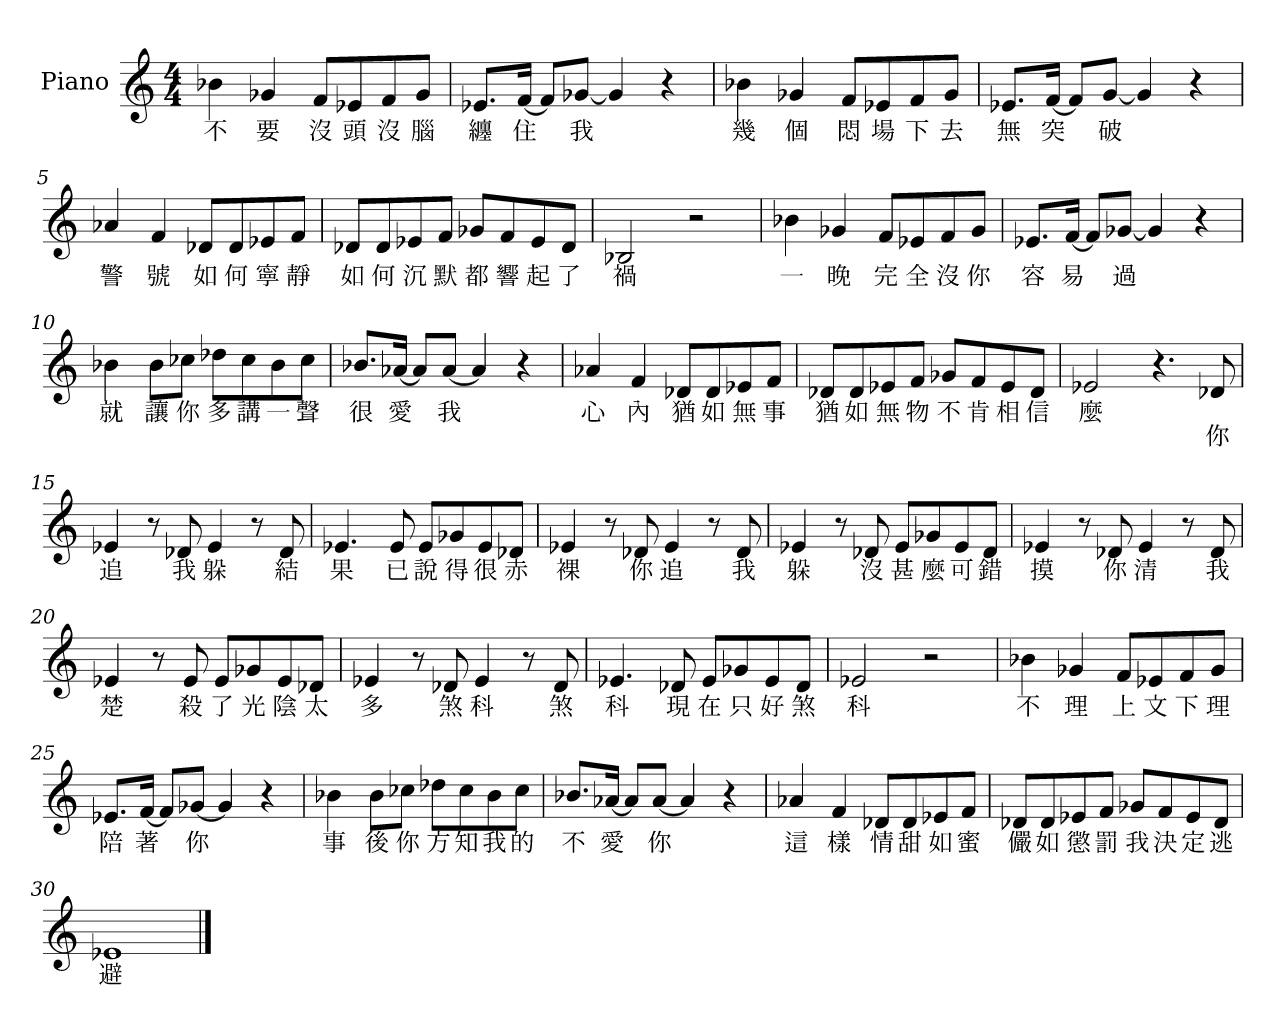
**kern	**text	**text
*part1	*part1	*part1
*staff1	*staff1	*staff1
*I"Piano	*	*
*I'Pno	*	*
*clefG2	*	*
*k[]	*	*
*M4/4	*	*
=1	=1	=1
4b-X\	不	.
4g-X/	要	.
8f/L	沒	.
8e-X/	頭	.
8f/	沒	.
8g-/J	腦	.
=2	=2	=2
8.e-X/L	纏	.
[16f/Jk	住	.
8f/L]	.	.
[8g-X/J	我	.
4g-/]	.	.
4r	.	.
=3	=3	=3
4b-X\	幾	.
4g-X/	個	.
8f/L	悶	.
8e-X/	場	.
8f/	下	.
8g-/J	去	.
=4	=4	=4
8.e-X/L	無	.
[16f/Jk	突	.
8f/L]	.	.
[8g/J	破	.
4g/]	.	.
4r	.	.
!!LO:LB:g=z
=5	=5	=5
4a-X/	警	.
4f/	號	.
8d-X/L	如	.
8d-/	何	.
8e-X/	寧	.
8f/J	靜	.
=6	=6	=6
8d-X/L	如	.
8d-/	何	.
8e-X/	沉	.
8f/J	默	.
8g-X/L	都	.
8f/	響	.
8e-/	起	.
8d-/J	了	.
=7	=7	=7
2B-X/	禍	.
2r	.	.
=8	=8	=8
4b-X\	一	.
4g-X/	晚	.
8f/L	完	.
8e-X/	全	.
8f/	沒	.
8g-/J	你	.
=9	=9	=9
8.e-X/L	容	.
[16f/Jk	易	.
8f/L]	.	.
[8g-X/J	過	.
4g-/]	.	.
4r	.	.
!!LO:LB:g=z
=10	=10	=10
4b-X\	就	.
8b-\L	讓	.
8cc-X\J	你	.
8dd-X\L	多	.
8cc-\	講	.
8b-\	一	.
8cc-\J	聲	.
=11	=11	=11
8.b-X/L	很	.
[16a-X/Jk	愛	.
8a-/L]	.	.
[8a-/J	我	.
4a-/]	.	.
4r	.	.
=12	=12	=12
4a-X/	心	.
4f/	內	.
8d-X/L	猶	.
8d-/	如	.
8e-X/	無	.
8f/J	事	.
=13	=13	=13
8d-X/L	猶	.
8d-/	如	.
8e-X/	無	.
8f/J	物	.
8g-X/L	不	.
8f/	肯	.
8e-/	相	.
8d-/J	信	.
=14	=14	=14
2e-X/	麼	.
4.r	.	.
8d-X/	.	你
!!LO:LB:g=z
=15	=15	=15
4e-X/	追	.
8r	.	.
8d-X/	我	.
4e-/	躲	.
8r	.	.
8d-/	結	.
=16	=16	=16
4.e-X/	果	.
8e-/	已	.
8e-/L	說	.
8g-X/	得	.
8e-/	很	.
8d-X/J	赤	.
=17	=17	=17
4e-X/	裸	.
8r	.	.
8d-X/	你	.
4e-/	追	.
8r	.	.
8d-/	我	.
=18	=18	=18
4e-X/	躲	.
8r	.	.
8d-X/	沒	.
8e-/L	甚	.
8g-X/	麼	.
8e-/	可	.
8d-/J	錯	.
!!LO:LB:g=z
=19	=19	=19
4e-X/	摸	.
8r	.	.
8d-X/	你	.
4e-/	清	.
8r	.	.
8d-/	我	.
=20	=20	=20
4e-X/	楚	.
8r	.	.
8e-/	殺	.
8e-/L	了	.
8g-X/	光	.
8e-/	陰	.
8d-X/J	太	.
=21	=21	=21
4e-X/	多	.
8r	.	.
8d-X/	煞	.
4e-/	科	.
8r	.	.
8d-/	煞	.
=22	=22	=22
4.e-X/	科	.
8d-X/	現	.
8e-/L	在	.
8g-X/	只	.
8e-/	好	.
8d-/J	煞	.
=23	=23	=23
2e-X/	科	.
2r	.	.
!!LO:LB:g=z
=24	=24	=24
4b-X\	不	.
4g-X/	理	.
8f/L	上	.
8e-X/	文	.
8f/	下	.
8g-/J	理	.
=25	=25	=25
8.e-X/L	陪	.
[16f/Jk	著	.
8f/L]	.	.
[8g-X/J	你	.
4g-/]	.	.
4r	.	.
=26	=26	=26
4b-X\	事	.
8b-\L	後	.
8cc-X\J	你	.
8dd-X\L	方	.
8cc-\	知	.
8b-\	我	.
8cc-\J	的	.
=27	=27	=27
8.b-X/L	不	.
[16a-X/Jk	愛	.
8a-/L]	.	.
[8a-/J	你	.
4a-/]	.	.
4r	.	.
!!LO:LB:g=z
=28	=28	=28
4a-X/	這	.
4f/	樣	.
8d-X/L	情	.
8d-/	甜	.
8e-X/	如	.
8f/J	蜜	.
=29	=29	=29
8d-X/L	儼	.
8d-/	如	.
8e-X/	懲	.
8f/J	罰	.
8g-X/L	我	.
8f/	決	.
8e-/	定	.
8d-/J	逃	.
=30	=30	=30
1e-X	避	.
==	==	==
*-	*-	*-
